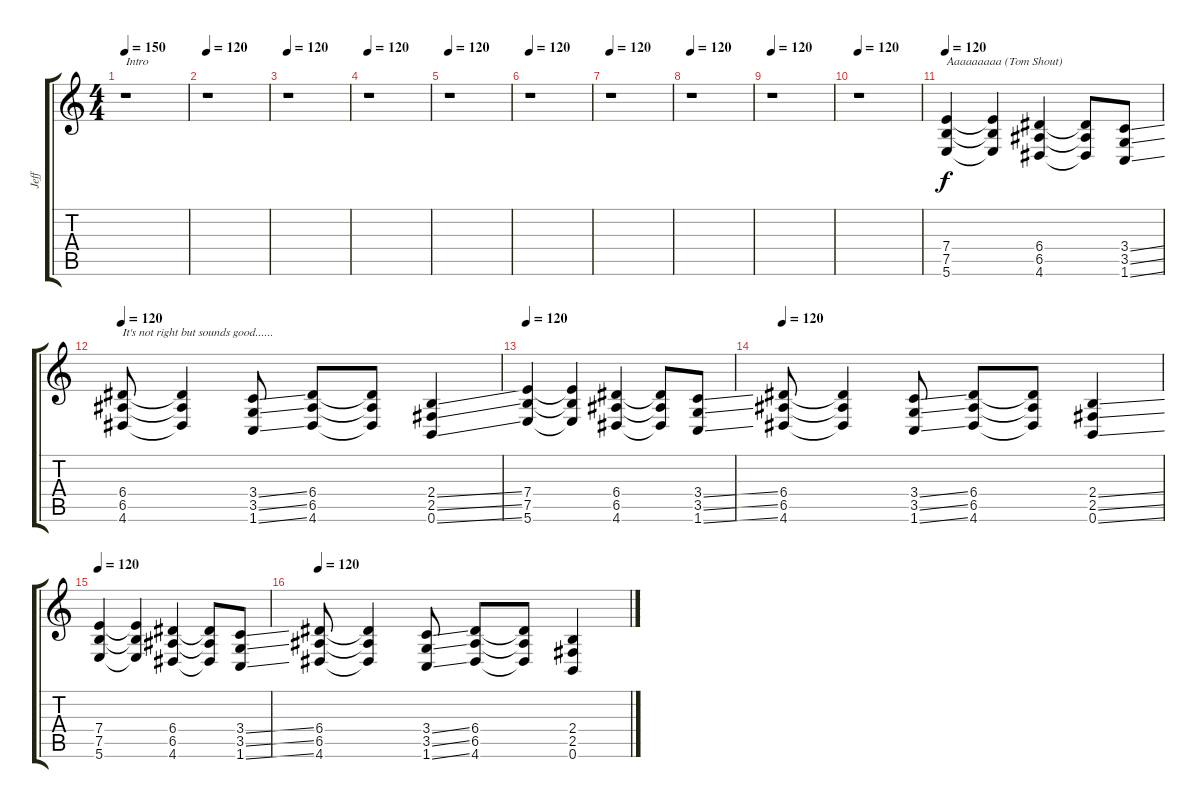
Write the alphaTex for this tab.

\track ("Jeff" "Jeff") {instrument distortionguitar}
\staff {score tabs}
\tuning (B3 Gb3 D3 A2 E2 B1) {hide}
\ts (4 4)
\tempo 150
\tempo 120
\tempo 150
\clef g2
\ks c
r.1{txt "Intro" dy f instrument distortionguitar} |
\tempo 120
r.1 |
\tempo 120
r.1 |
\tempo 120
r.1 |
\tempo 120
r.1 |
\tempo 120
r.1 |
\tempo 120
r.1 |
\tempo 120
r.1 |
\tempo 120
r.1 |
\tempo 120
r.1 |
\tempo 110
\tempo 120
(7.4 7.5 5.6).4{txt "Aaaaaaaaa (Tom Shout)"} (7.4{t} 7.5{t} 5.6{t}).4 (6.4 6.5 4.6).4 (6.4{t} 6.5{t} 4.6{t}).8 (3.4{ss} 3.5{ss} 1.6{ss}).8 |
\tempo 120
(6.4 6.5 4.6).8{txt "It's not right but sounds good......"} (6.4{t} 6.5{t} 4.6{t}).4 (3.4{ss} 3.5{ss} 1.6{ss}).8 (6.4 6.5 4.6).8 (6.4{t} 6.5{t} 4.6{t}).8 (2.4{ss} 2.5{ss} 0.6{ss}).4 |
\tempo 120
(7.4 7.5 5.6).4 (7.4{t} 7.5{t} 5.6{t}).4 (6.4 6.5 4.6).4 (6.4{t} 6.5{t} 4.6{t}).8 (3.4{ss} 3.5{ss} 1.6{ss}).8 |
\tempo 120
(6.4 6.5 4.6).8{txt " "} (6.4{t} 6.5{t} 4.6{t}).4 (3.4{ss} 3.5{ss} 1.6{ss}).8 (6.4 6.5 4.6).8 (6.4{t} 6.5{t} 4.6{t}).8 (2.4{ss} 2.5{ss} 0.6{ss}).4 |
\tempo 120
(7.4 7.5 5.6).4 (7.4{t} 7.5{t} 5.6{t}).4 (6.4 6.5 4.6).4 (6.4{t} 6.5{t} 4.6{t}).8 (3.4{ss} 3.5{ss} 1.6{ss}).8 |
\tempo 120
(6.4 6.5 4.6).8{txt " "} (6.4{t} 6.5{t} 4.6{t}).4 (3.4{ss} 3.5{ss} 1.6{ss}).8 (6.4 6.5 4.6).8 (6.4{t} 6.5{t} 4.6{t}).8 (2.4{ss} 2.5{ss} 0.6{ss}).4
